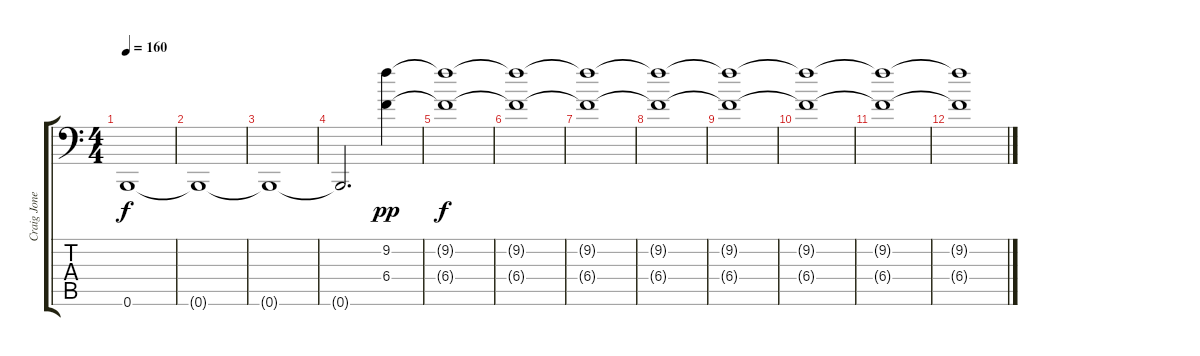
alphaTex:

\track ("Craig Jones" "Craig Jone") {instrument guitarharmonics}
\staff {score tabs}
\tuning (Db6 Ab3 E3 B2 Gb2 B0) {hide}
\ts (4 4)
\tempo 160
\clef f4
\ks c
0.6{t}.1{dy f} |
0.6{t}.1 |
0.6{t}.1 |
0.6{t}.2{d} (9.2 6.4).4{dy pp instrument distortionguitar} |
(9.2{t} 6.4{t}).1{dy f} |
(9.2{t} 6.4{t}).1 |
(9.2{t} 6.4{t}).1 |
(9.2{t} 6.4{t}).1 |
(9.2{t} 6.4{t}).1 |
(9.2{t} 6.4{t}).1 |
(9.2{t} 6.4{t}).1 |
(9.2{t} 6.4{t}).1
